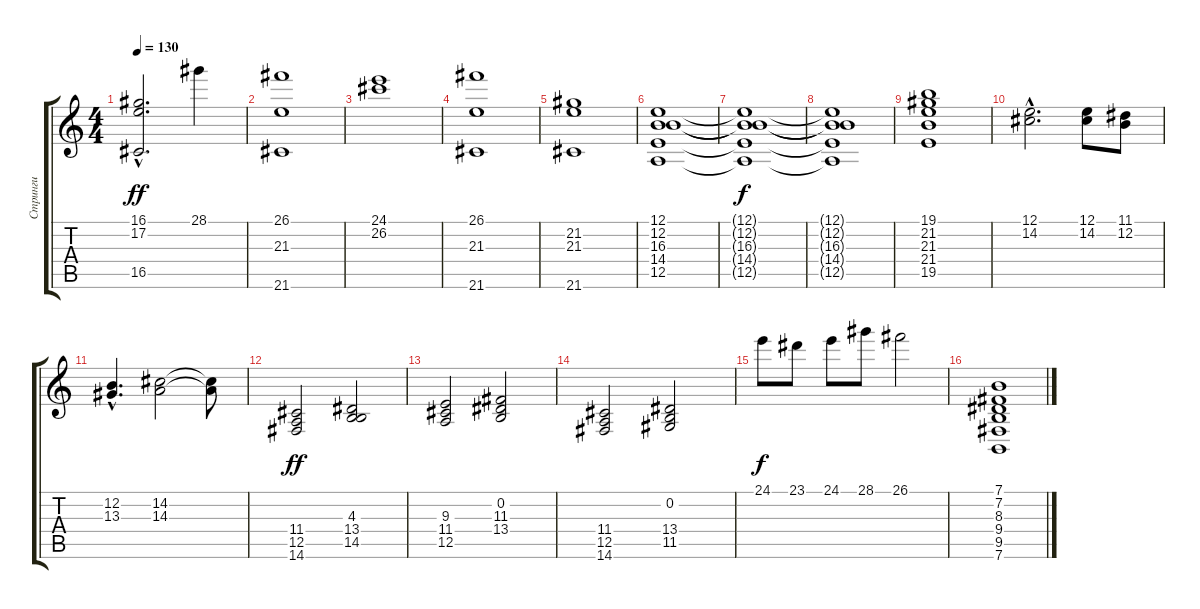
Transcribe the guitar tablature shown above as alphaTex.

\track ("Стринги" "Стринги") {instrument stringensemble2}
\staff {score tabs}
\tuning (E4 B3 G3 D3 A2 E2) {hide}
\ts (4 4)
\tempo 130
\clef g2
\ks c
(16.1{hac} 17.2{hac} 16.5{hac}).2{d dy ff} 28.1.4 |
(26.1 21.3 21.6).1 |
(24.1 26.2).1 |
(26.1 21.3 21.6).1 |
(21.2 21.3 21.6).1 |
(12.1 12.2 16.3 14.4 12.5).1 |
(12.1{t} 12.2{t} 16.3{t} 14.4{t} 12.5{t}).1{dy f} |
(12.1{t} 12.2{t} 16.3{t} 14.4{t} 12.5{t}).1 |
(19.1 21.2 21.3 21.4 19.5).1{volume 8} |
(12.1{hac} 14.2{hac}).2{d volume 4} (12.1 14.2).8{volume 9} (11.1 12.2).8 |
(12.2{hac} 13.3{hac}).4{d} (14.2 14.3).2 (14.2{t} 14.3{t}).8 |
(11.4 12.5 14.6).2{dy ff} (4.3 13.4 14.5).2 |
(9.3 11.4 12.5).2 (0.2 11.3 13.4).2 |
(11.4 12.5 14.6).2 (0.2 13.4 11.5).2 |
24.1.8{dy f} 23.1.8{volume 10} 24.1.8{volume 10} 28.1.8 26.1.2{volume 10} |
(7.1 7.2 8.3 9.4 9.5 7.6).1{volume 9}
